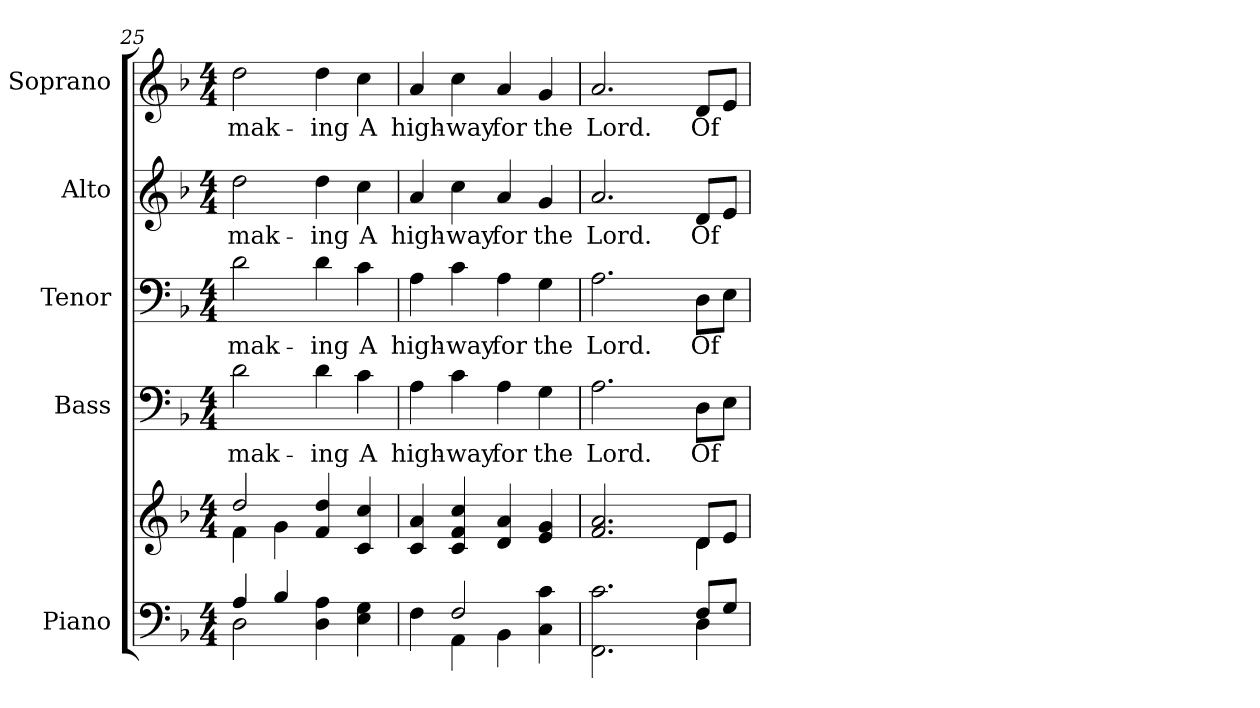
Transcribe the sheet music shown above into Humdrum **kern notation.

**kern	**kern	**kern	**text	**kern	**text	**kern	**text	**kern	**text
*part5	*part5	*part4	*part4	*part3	*part3	*part2	*part2	*part1	*part1
*staff6	*staff5	*staff4	*staff4	*staff3	*staff3	*staff2	*staff2	*staff1	*staff1
*I"Piano	*	*I"Bass	*	*I"Tenor	*	*I"Alto	*	*I"Soprano	*
*I'Pno.	*	*I'B.	*	*I'T.	*	*I'A.	*	*I'S.	*
*clefF4	*clefG2	*clefF4	*	*clefF4	*	*clefG2	*	*clefG2	*
*k[b-]	*k[b-]	*k[b-]	*	*k[b-]	*	*k[b-]	*	*k[b-]	*
*F:	*F:	*F:	*	*F:	*	*F:	*	*F:	*
*M4/4	*M4/4	*M4/4	*	*M4/4	*	*M4/4	*	*M4/4	*
=25	=25	=25	=25	=25	=25	=25	=25	=25	=25
*^	*^	*	*	*	*	*	*	*	*
!	!	!	!	!	!LO:LY:b:color=#000000	!	!	!	!	!	!
!	!	!	!	!	!	!	!LO:LY:b:color=#000000	!	!	!	!
!	!	!	!	!	!	!	!	!	!LO:LY:b:color=#000000	!	!
!	!	!	!	!	!	!	!	!	!	!	!LO:LY:b:color=#000000
4Ai/	2Di\	2ddi/	4fi\	2di\	mak-	2di\	mak-	2ddi\	mak-	2ddi\	mak-
4B-i/	.	.	4gi\	.	.	.	.	.	.	.	.
!	!	!	!	!	!LO:LY:b:color=#000000	!	!	!	!	!	!
!	!	!	!	!	!	!	!LO:LY:b:color=#000000	!	!	!	!
!	!	!	!	!	!	!	!	!	!LO:LY:b:color=#000000	!	!
!	!	!	!	!	!	!	!	!	!	!	!LO:LY:b:color=#000000
4Di\ 4Ai	2ryy	4fi/ 4ddi	2ryy	4di\	-ing	4di\	-ing	4ddi\	-ing	4ddi\	-ing
!	!	!	!	!	!LO:LY:b:color=#000000	!	!	!	!	!	!
!	!	!	!	!	!	!	!LO:LY:b:color=#000000	!	!	!	!
!	!	!	!	!	!	!	!	!	!LO:LY:b:color=#000000	!	!
!	!	!	!	!	!	!	!	!	!	!	!LO:LY:b:color=#000000
4Ei\ 4Gi	.	4ci/ 4cci	.	4ci\	A	4ci\	A	4cci\	A	4cci\	A
*	*	*v	*v	*	*	*	*	*	*	*	*
!!LO:PB:g=z
=26	=26	=26	=26	=26	=26	=26	=26	=26	=26	=26
!	!	!	!	!LO:LY:b:color=#000000	!	!	!	!	!	!
!	!	!	!	!	!	!LO:LY:b:color=#000000	!	!	!	!
!	!	!	!	!	!	!	!	!LO:LY:b:color=#000000	!	!
!	!	!	!	!	!	!	!	!	!	!LO:LY:b:color=#000000
4Fi\	4ryy	4ci/ 4ai	4Ai\	high-	4Ai\	high-	4ai/	high-	4ai/	high-
!	!	!	!	!LO:LY:b:color=#000000	!	!	!	!	!	!
!	!	!	!	!	!	!LO:LY:b:color=#000000	!	!	!	!
!	!	!	!	!	!	!	!	!LO:LY:b:color=#000000	!	!
!	!	!	!	!	!	!	!	!	!	!LO:LY:b:color=#000000
2Fi/	4AAi\	4ci/ 4fi 4cci	4ci\	-way	4ci\	-way	4cci\	-way	4cci\	-way
!	!	!	!	!LO:LY:b:color=#000000	!	!	!	!	!	!
!	!	!	!	!	!	!LO:LY:b:color=#000000	!	!	!	!
!	!	!	!	!	!	!	!	!LO:LY:b:color=#000000	!	!
!	!	!	!	!	!	!	!	!	!	!LO:LY:b:color=#000000
.	4BB-i\	4di/ 4ai	4Ai\	for	4Ai\	for	4ai/	for	4ai/	for
!	!	!	!	!LO:LY:b:color=#000000	!	!	!	!	!	!
!	!	!	!	!	!	!LO:LY:b:color=#000000	!	!	!	!
!	!	!	!	!	!	!	!	!LO:LY:b:color=#000000	!	!
!	!	!	!	!	!	!	!	!	!	!LO:LY:b:color=#000000
4Ci\ 4ci	4ryy	4ei/ 4gi	4Gi\	the	4Gi\	the	4gi/	the	4gi/	the
=27	=27	=27	=27	=27	=27	=27	=27	=27	=27	=27
*	*	*^	*	*	*	*	*	*	*	*
!	!	!	!	!	!LO:LY:b:color=#000000	!	!	!	!	!	!
!	!	!	!	!	!	!	!LO:LY:b:color=#000000	!	!	!	!
!	!	!	!	!	!	!	!	!	!LO:LY:b:color=#000000	!	!
!	!	!	!	!	!	!	!	!	!	!	!LO:LY:b:color=#000000
2.FFi\ 2.ci	2ryy	2.fi/ 2.ai	2ryy	2.Ai\	Lord.	2.Ai\	Lord.	2.ai/	Lord.	2.ai/	Lord.
.	4ryy	.	4ryy	.	.	.	.	.	.	.	.
!	!	!	!	!	!LO:LY:b:color=#000000	!	!	!	!	!	!
!	!	!	!	!	!	!	!LO:LY:b:color=#000000	!	!	!	!
!	!	!	!	!	!	!	!	!	!LO:LY:b:color=#000000	!	!
!	!	!	!	!	!	!	!	!	!	!	!LO:LY:b:color=#000000
8Fi/L	4Di\	8di/L	4di\	8Di\L	Of	8Di\L	Of	8di/L	Of	8di/L	Of
8Gi/J	.	8ei/J	.	8Ei\J	.	8Ei\J	.	8ei/J	.	8ei/J	.
*v	*v	*	*	*	*	*	*	*	*	*	*
*	*v	*v	*	*	*	*	*	*	*	*
=	=	=	=	=	=	=	=	=	=
*-	*-	*-	*-	*-	*-	*-	*-	*-	*-
